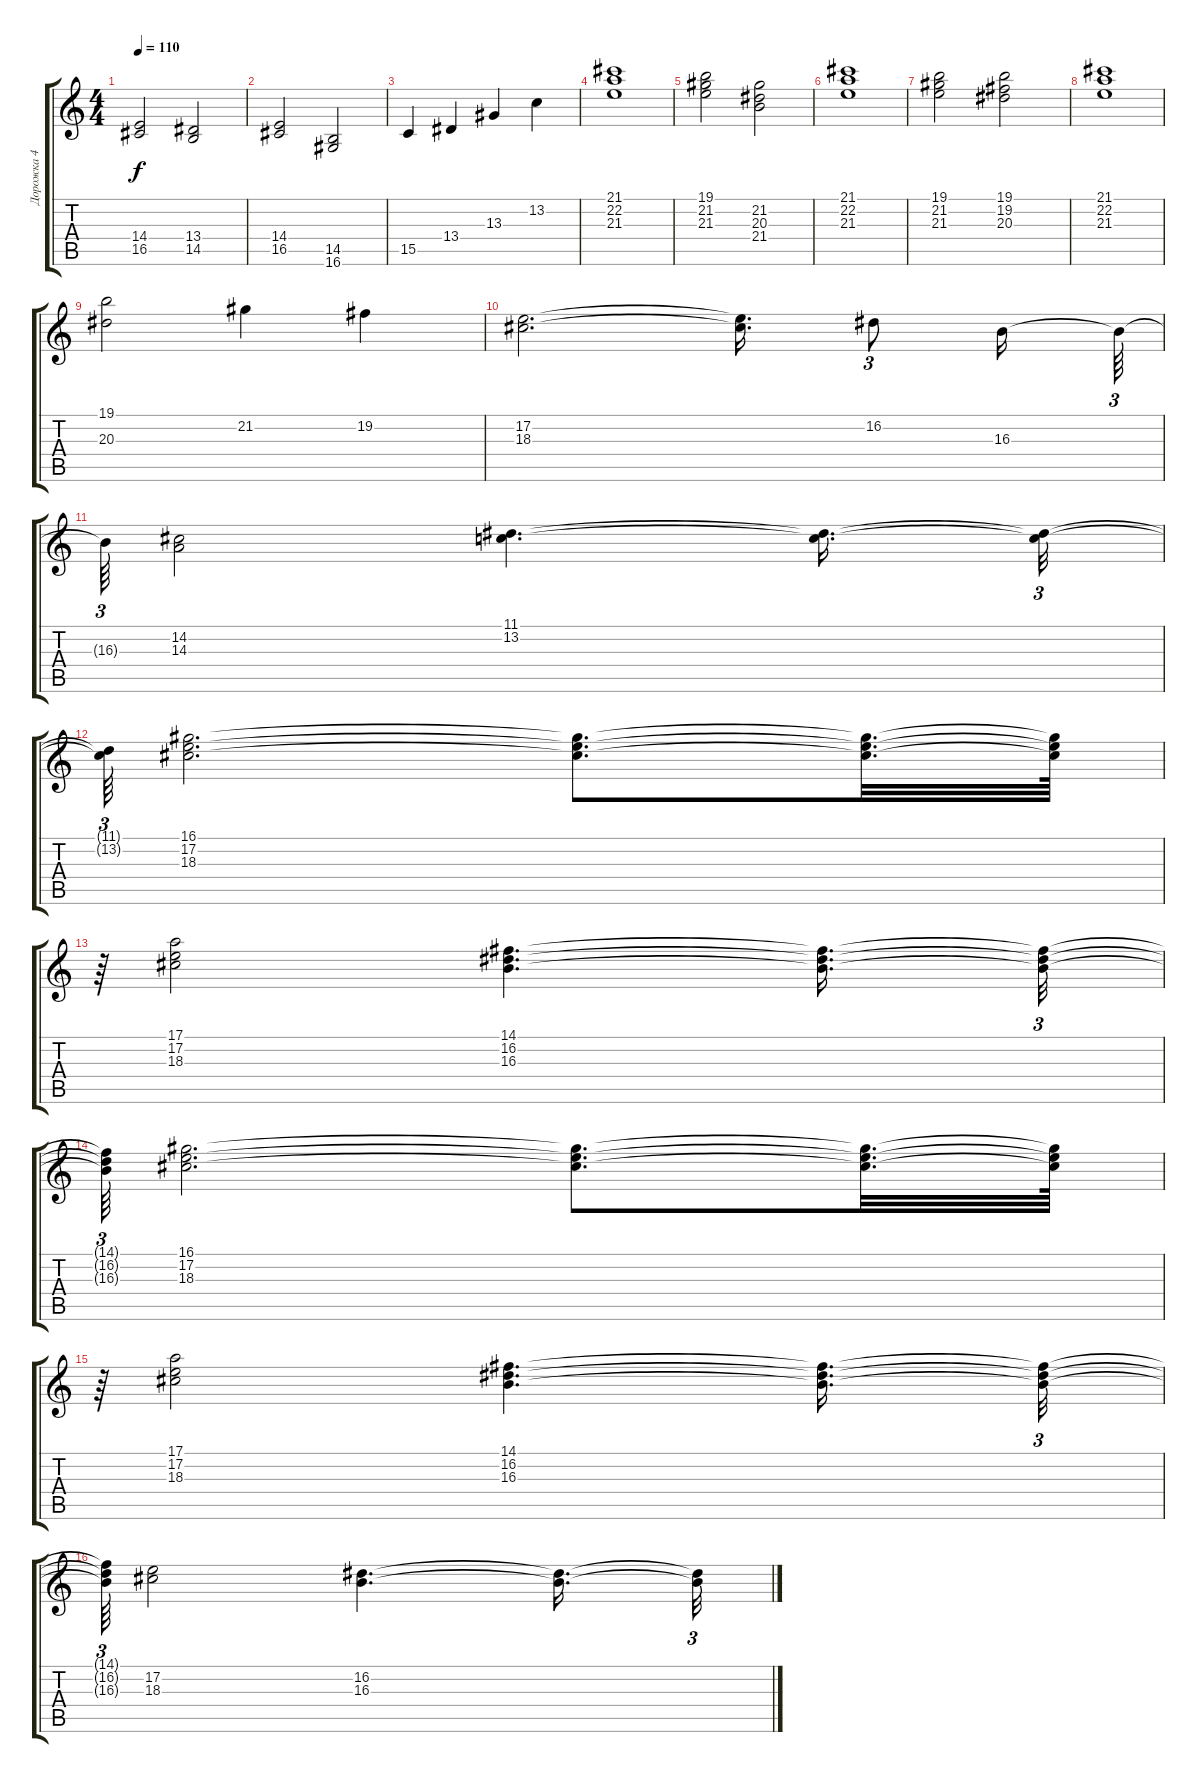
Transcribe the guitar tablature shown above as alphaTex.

\track ("Дорожка 4" "Дорожка 4") {instrument stringensemble1}
\staff {score tabs}
\tuning (E4 B3 G3 D3 A2 E2) {hide}
\ts (4 4)
\tempo 110
\clef g2
\ks c
(14.4 16.5).2{dy f} (13.4 14.5).2 |
(14.4 16.5).2 (14.5 16.6).2 |
15.5.4 13.4.4 13.3.4 13.2.4 |
(21.1 22.2 21.3).1 |
(19.1 21.2 21.3).2 (21.2 20.3 21.4).2 |
(21.1 22.2 21.3).1 |
(19.1 21.2 21.3).2 (19.1 19.2 20.3).2 |
(21.1 22.2 21.3).1 |
(19.1 20.3).2 21.2.4 19.2.4 |
(17.2 18.3).2{d} (17.2{t} 18.3{t}).16{d} 16.2.8{tu (3 2)} 16.3.16 16.3{t}.64{tu (3 2)} |
16.3{t}.64{tu (3 2)} (14.2 14.3).2 (11.1 13.2).4{d} (11.1{t} 13.2{t}).16{d} (11.1{t} 13.2{t}).32{tu (3 2)} |
(11.1{t} 13.2{t}).64{tu (3 2)} (16.1 17.2 18.3).2{d} (16.1{t} 17.2{t} 18.3{t}).8{d} (16.1{t} 17.2{t} 18.3{t}).32{d} (16.1{t} 17.2{t} 18.3{t}).64 |
r.64{tu (3 2)} (17.1 17.2 18.3).2 (14.1 16.2 16.3).4{d} (14.1{t} 16.2{t} 16.3{t}).16{d} (14.1{t} 16.2{t} 16.3{t}).32{tu (3 2)} |
(14.1{t} 16.2{t} 16.3{t}).64{tu (3 2)} (16.1 17.2 18.3).2{d} (16.1{t} 17.2{t} 18.3{t}).8{d} (16.1{t} 17.2{t} 18.3{t}).32{d} (16.1{t} 17.2{t} 18.3{t}).64 |
r.64{tu (3 2)} (17.1 17.2 18.3).2 (14.1 16.2 16.3).4{d} (14.1{t} 16.2{t} 16.3{t}).16{d} (14.1{t} 16.2{t} 16.3{t}).32{tu (3 2)} |
(14.1{t} 16.2{t} 16.3{t}).64{tu (3 2)} (17.2 18.3).2 (16.2 16.3).4{d} (16.2{t} 16.3{t}).16{d} (16.2{t} 16.3{t}).32{tu (3 2)}
